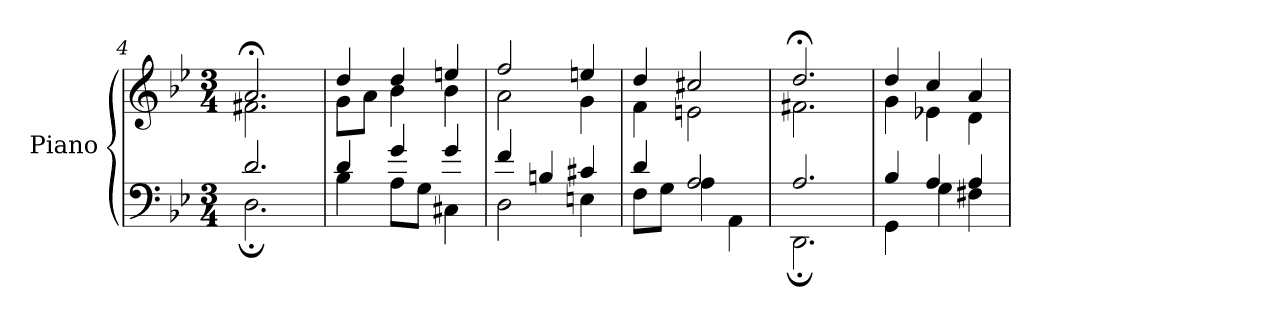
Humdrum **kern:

**kern	**kern
*part1	*part1
*staff2	*staff1
*I"Piano	*
*I'Pno	*
*clefF4	*clefG2
*k[b-e-]	*k[b-e-]
*M3/4	*M3/4
=4	=4
*^	*^
2.d/	2.D;\	2.a;</	2.f#X\
=5	=5	=5	=5
4d/	4B-\	4dd/	8g\L
.	.	.	8a\J
4g/	8A\L	4dd/	4b-\
.	8G\J	.	.
4g/	4C#X\	4een/	4b-\
=6	=6	=6	=6
4f/	2D\	2ff/	2a\
4Bn/	.	.	.
4c#X/	4En\	4een/	4g\
=7	=7	=7	=7
4d/	8F\L	4dd/	4f\
.	8G\J	.	.
2A/	4A\	2cc#X/	2en\
.	4AA\	.	.
=8	=8	=8	=8
2.A/	2.DD;\	2.dd;</	2.f#X\
=9	=9	=9	=9
4B-/	4GG\	4dd/	4g\
4A/	4G\	4cc/	4e-X\
4A/	4F#X\	4a/	4d\
*v	*v	*	*
*	*v	*v
=	=
*-	*-
